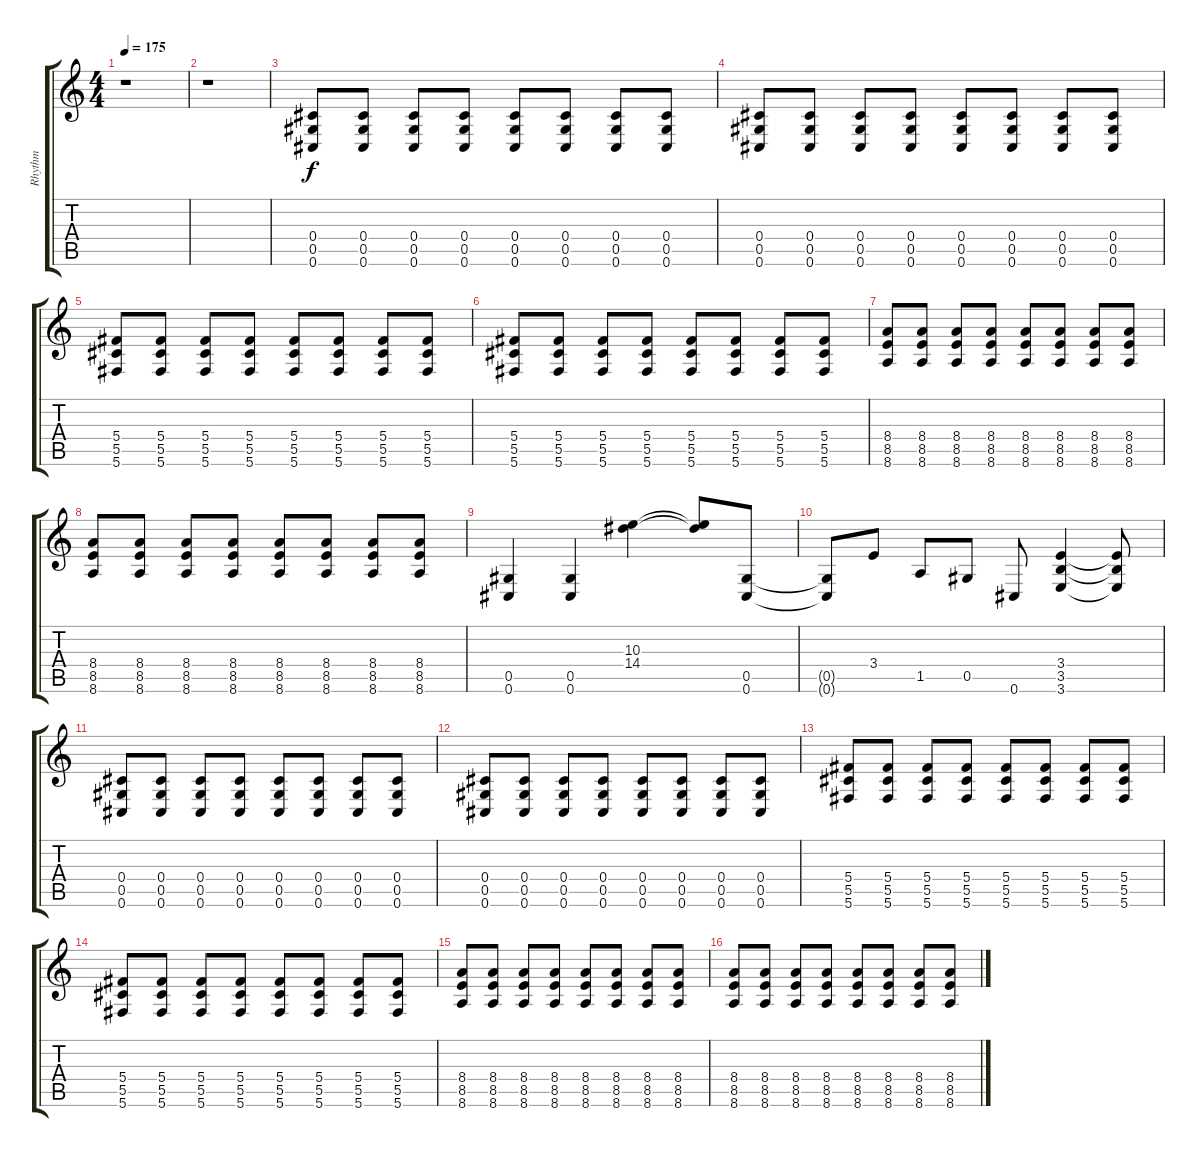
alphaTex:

\track ("Rhythm" "Rhythm") {instrument distortionguitar}
\staff {score tabs}
\tuning (Eb4 Bb3 Gb3 Db3 Ab2 Db2) {hide}
\ts (4 4)
\tempo 175
\clef g2
\ks c
r.1{dy f} |
r.1 |
(0.4 0.5 0.6).8 (0.4 0.5 0.6).8 (0.4 0.5 0.6).8 (0.4 0.5 0.6).8 (0.4 0.5 0.6).8 (0.4 0.5 0.6).8 (0.4 0.5 0.6).8 (0.4 0.5 0.6).8 |
(0.4 0.5 0.6).8 (0.4 0.5 0.6).8 (0.4 0.5 0.6).8 (0.4 0.5 0.6).8 (0.4 0.5 0.6).8 (0.4 0.5 0.6).8 (0.4 0.5 0.6).8 (0.4 0.5 0.6).8 |
(5.4 5.5 5.6).8 (5.4 5.5 5.6).8 (5.4 5.5 5.6).8 (5.4 5.5 5.6).8 (5.4 5.5 5.6).8 (5.4 5.5 5.6).8 (5.4 5.5 5.6).8 (5.4 5.5 5.6).8 |
(5.4 5.5 5.6).8 (5.4 5.5 5.6).8 (5.4 5.5 5.6).8 (5.4 5.5 5.6).8 (5.4 5.5 5.6).8 (5.4 5.5 5.6).8 (5.4 5.5 5.6).8 (5.4 5.5 5.6).8 |
(8.4 8.5 8.6).8 (8.4 8.5 8.6).8 (8.4 8.5 8.6).8 (8.4 8.5 8.6).8 (8.4 8.5 8.6).8 (8.4 8.5 8.6).8 (8.4 8.5 8.6).8 (8.4 8.5 8.6).8 |
(8.4 8.5 8.6).8 (8.4 8.5 8.6).8 (8.4 8.5 8.6).8 (8.4 8.5 8.6).8 (8.4 8.5 8.6).8 (8.4 8.5 8.6).8 (8.4 8.5 8.6).8 (8.4 8.5 8.6).8 |
(0.5 0.6).4 (0.5 0.6).4 (10.3 14.4).4 (10.3{t} 14.4{t}).8 (0.5 0.6).8 |
(0.5{t} 0.6{t}).8 3.4.8 1.5.8 0.5.8 0.6.8 (3.4 3.5 3.6).4 (3.4{t} 3.5{t} 3.6{t}).8 |
(0.4 0.5 0.6).8 (0.4 0.5 0.6).8 (0.4 0.5 0.6).8 (0.4 0.5 0.6).8 (0.4 0.5 0.6).8 (0.4 0.5 0.6).8 (0.4 0.5 0.6).8 (0.4 0.5 0.6).8 |
(0.4 0.5 0.6).8 (0.4 0.5 0.6).8 (0.4 0.5 0.6).8 (0.4 0.5 0.6).8 (0.4 0.5 0.6).8 (0.4 0.5 0.6).8 (0.4 0.5 0.6).8 (0.4 0.5 0.6).8 |
(5.4 5.5 5.6).8 (5.4 5.5 5.6).8 (5.4 5.5 5.6).8 (5.4 5.5 5.6).8 (5.4 5.5 5.6).8 (5.4 5.5 5.6).8 (5.4 5.5 5.6).8 (5.4 5.5 5.6).8 |
(5.4 5.5 5.6).8 (5.4 5.5 5.6).8 (5.4 5.5 5.6).8 (5.4 5.5 5.6).8 (5.4 5.5 5.6).8 (5.4 5.5 5.6).8 (5.4 5.5 5.6).8 (5.4 5.5 5.6).8 |
(8.4 8.5 8.6).8 (8.4 8.5 8.6).8 (8.4 8.5 8.6).8 (8.4 8.5 8.6).8 (8.4 8.5 8.6).8 (8.4 8.5 8.6).8 (8.4 8.5 8.6).8 (8.4 8.5 8.6).8 |
(8.4 8.5 8.6).8 (8.4 8.5 8.6).8 (8.4 8.5 8.6).8 (8.4 8.5 8.6).8 (8.4 8.5 8.6).8 (8.4 8.5 8.6).8 (8.4 8.5 8.6).8 (8.4 8.5 8.6).8
